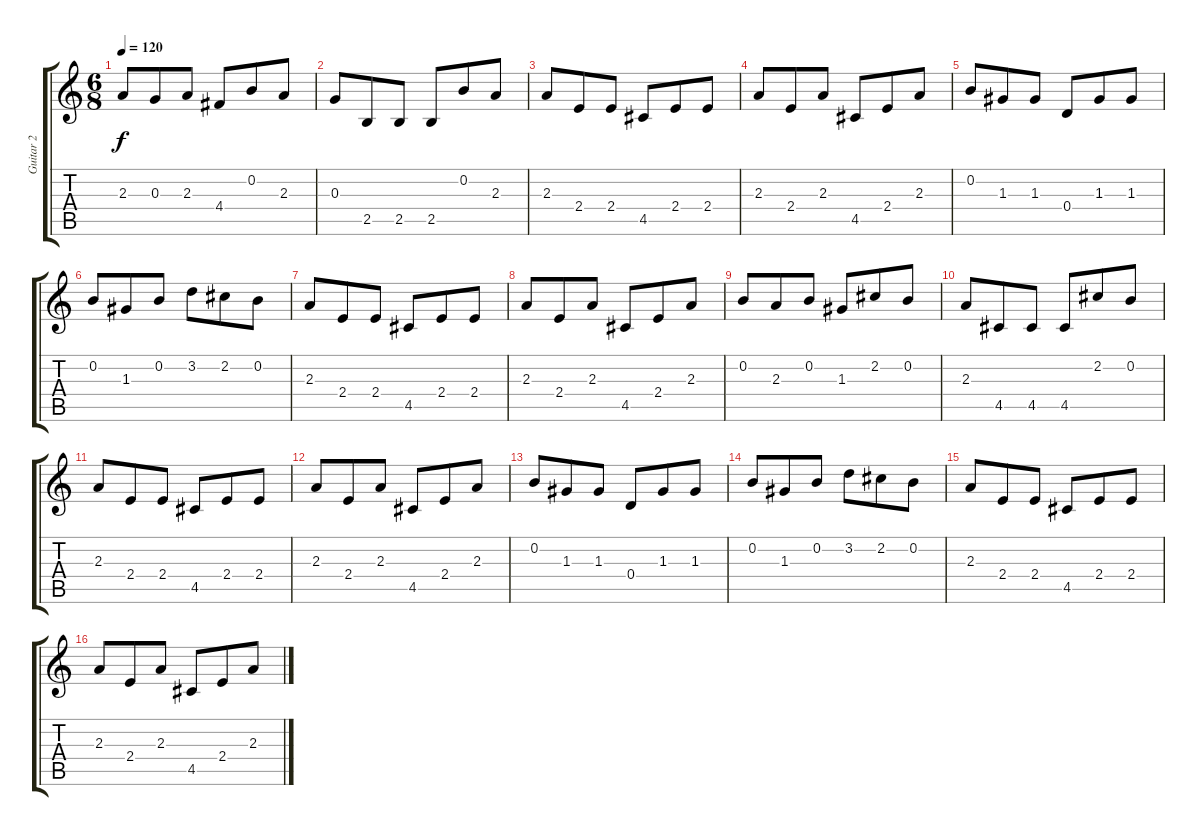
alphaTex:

\track ("Guitar 2" "Guitar 2") {instrument acousticguitarsteel}
\staff {score tabs}
\tuning (E4 B3 G3 D3 A2 E2) {hide}
\ts (6 8)
\tempo 120
\clef g2
\ks c
2.3.8{dy f} 0.3.8 2.3.8 4.4.8 0.2.8 2.3.8 |
0.3.8 2.5.8 2.5.8 2.5.8 0.2.8 2.3.8 |
2.3.8 2.4.8 2.4.8 4.5.8 2.4.8 2.4.8 |
2.3.8 2.4.8 2.3.8 4.5.8 2.4.8 2.3.8 |
0.2.8 1.3.8 1.3.8 0.4.8 1.3.8 1.3.8 |
0.2.8 1.3.8 0.2.8 3.2.8 2.2.8 0.2.8 |
2.3.8 2.4.8 2.4.8 4.5.8 2.4.8 2.4.8 |
2.3.8 2.4.8 2.3.8 4.5.8 2.4.8 2.3.8 |
0.2.8 2.3.8 0.2.8 1.3.8 2.2.8 0.2.8 |
2.3.8 4.5.8 4.5.8 4.5.8 2.2.8 0.2.8 |
2.3.8 2.4.8 2.4.8 4.5.8 2.4.8 2.4.8 |
2.3.8 2.4.8 2.3.8 4.5.8 2.4.8 2.3.8 |
0.2.8 1.3.8 1.3.8 0.4.8 1.3.8 1.3.8 |
0.2.8 1.3.8 0.2.8 3.2.8 2.2.8 0.2.8 |
2.3.8 2.4.8 2.4.8 4.5.8 2.4.8 2.4.8 |
2.3.8 2.4.8 2.3.8 4.5.8 2.4.8 2.3.8
